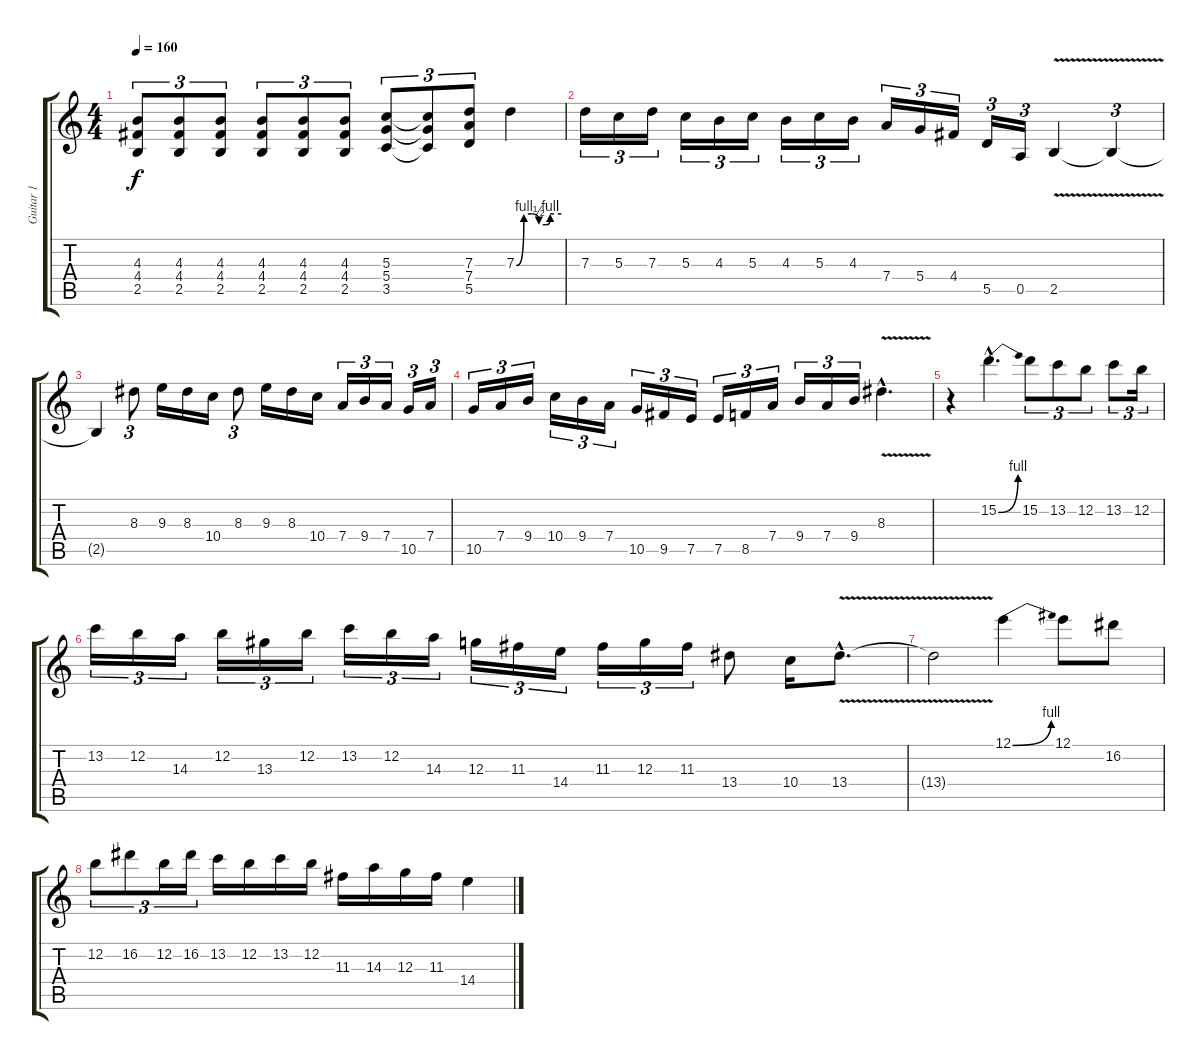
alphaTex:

\track ("Guitar 1" "Guitar 1") {instrument distortionguitar}
\staff {score tabs}
\tuning (E4 B3 G3 D3 A2 E2) {hide}
\ts (4 4)
\tempo 160
\clef g2
\ks c
(4.3 4.4 2.5).8{tu (3 2) dy f volume 13} (4.3 4.4 2.5).8{tu (3 2)} (4.3 4.4 2.5).8{tu (3 2)} (4.3 4.4 2.5).8{tu (3 2)} (4.3 4.4 2.5).8{tu (3 2)} (4.3 4.4 2.5).8{tu (3 2)} (5.3 5.4 3.5).8{tu (3 2)} (5.3{t} 5.4{t} 3.5{t}).8{tu (3 2)} (7.3 7.4 5.5).8{tu (3 2)} 7.3{be (custom 0 0 10 4 20 4 30 2 40 2 45 4 50 4 60 4)}.4{volume 16} |
7.3.16{tu (3 2)} 5.3.16{tu (3 2)} 7.3.16{tu (3 2)} 5.3.16{tu (3 2)} 4.3.16{tu (3 2)} 5.3.16{tu (3 2)} 4.3.16{tu (3 2)} 5.3.16{tu (3 2)} 4.3.16{tu (3 2)} 7.4.16{tu (3 2)} 5.4.16{tu (3 2)} 4.4.16{tu (3 2)} 5.5.16{tu (3 2)} 0.5.16{tu (3 2)} 2.5{v}.4 2.5{t}.4{tu (3 2)} |
2.5{t}.4 8.3.8{tu (3 2)} 9.3.16 8.3.16 10.4.16 8.3.8{tu (3 2)} 9.3.16 8.3.16 10.4.16 7.4.16{tu (3 2)} 9.4.16{tu (3 2)} 7.4.16{tu (3 2)} 10.5.16{tu (3 2)} 7.4.16{tu (3 2)} |
10.5.16{tu (3 2)} 7.4.16{tu (3 2)} 9.4.16{tu (3 2)} 10.4.16{tu (3 2)} 9.4.16{tu (3 2)} 7.4.16{tu (3 2)} 10.5.16{tu (3 2)} 9.5.16{tu (3 2)} 7.5.16{tu (3 2)} 7.5.16{tu (3 2)} 8.5.16{tu (3 2)} 7.4.16{tu (3 2)} 9.4.16{tu (3 2)} 7.4.16{tu (3 2)} 9.4.16{tu (3 2)} 8.3{v hac}.4{d} |
r.4 15.2{be (bend 0 0 60 4) hac}.4{d} 15.2.8{tu (3 2)} 13.2.8{tu (3 2)} 12.2.8{tu (3 2)} 13.2.8{tu (3 2)} 12.2.16{tu (3 2)} |
13.2.16{tu (3 2)} 12.2.16{tu (3 2)} 14.3.16{tu (3 2)} 12.2.16{tu (3 2)} 13.3.16{tu (3 2)} 12.2.16{tu (3 2)} 13.2.16{tu (3 2)} 12.2.16{tu (3 2)} 14.3.16{tu (3 2)} 12.3.16{tu (3 2)} 11.3.16{tu (3 2)} 14.4.16{tu (3 2)} 11.3.16{tu (3 2)} 12.3.16{tu (3 2)} 11.3.16{tu (3 2)} 13.4.8 10.4.16 13.4{v hac}.8{d} |
13.4{t}.2 12.1{be (bend 0 0 60 4)}.4 12.1.8 16.2.8 |
12.2.8{tu (3 2)} 16.2.8{tu (3 2)} 12.2.16{tu (3 2)} 16.2.16{tu (3 2)} 13.2.16 12.2.16 13.2.16 12.2.16 11.3.16 14.3.16 12.3.16 11.3.16 14.4.4
